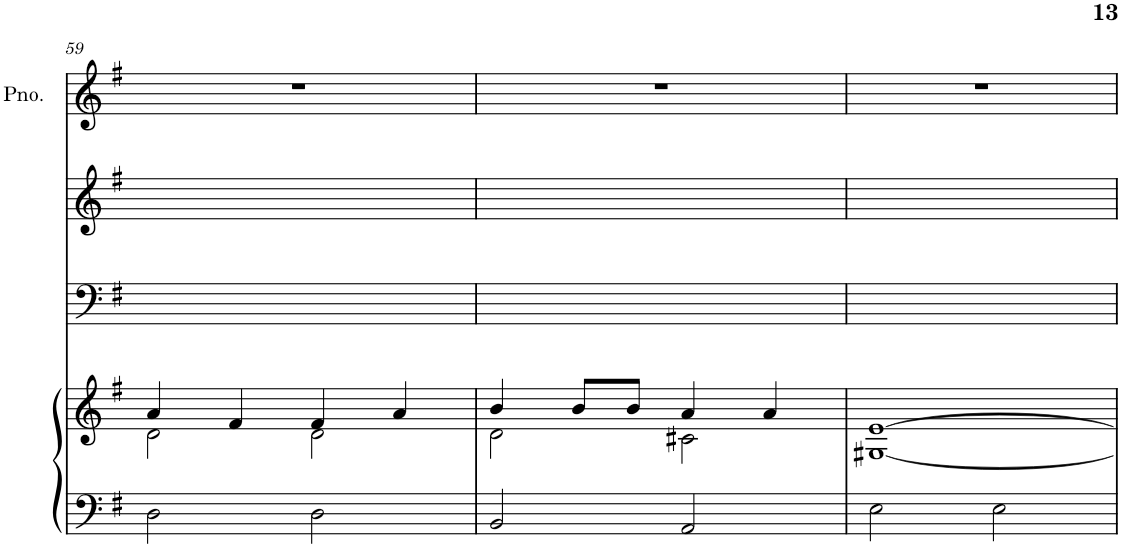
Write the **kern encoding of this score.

**kern	**kern	**kern	**kern	**kern
*part4	*part4	*part3	*part2	*part1
*staff5	*staff4	*staff3	*staff2	*staff1
*I"Piano	*	*I"Voice	*I"Voice	*I"Piano
*I'Pno	*	*I'V	*I'V	*I'Pno.
!!LO:PB:g=z
*clefF4	*clefG2	*clefF4	*clefG2	*clefG2
*k[f#]	*k[f#]	*k[f#]	*k[f#]	*k[f#]
*M4/4	*M4/4	*M4/4	*M4/4	*M4/4
=59	=59	=59	=59	=59
*	*^	*	*	*
2D\	4a/	2d\	1ryy	1ryy	1r
.	4f#/	.	.	.	.
2D\	4f#/	2d\	.	.	.
.	4a/	.	.	.	.
=60	=60	=60	=60	=60	=60
2BB/	4b/	2d\	1ryy	1ryy	1r
.	8b/L	.	.	.	.
.	8b/J	.	.	.	.
2AA/	4a/	2c#X\	.	.	.
.	4a/	.	.	.	.
=61	=61	=61	=61	=61	=61
2E\	[1e	[1G#X	1ryy	1ryy	1r
2E\	.	.	.	.	.
*	*v	*v	*	*	*
=	=	=	=	=
*-	*-	*-	*-	*-
